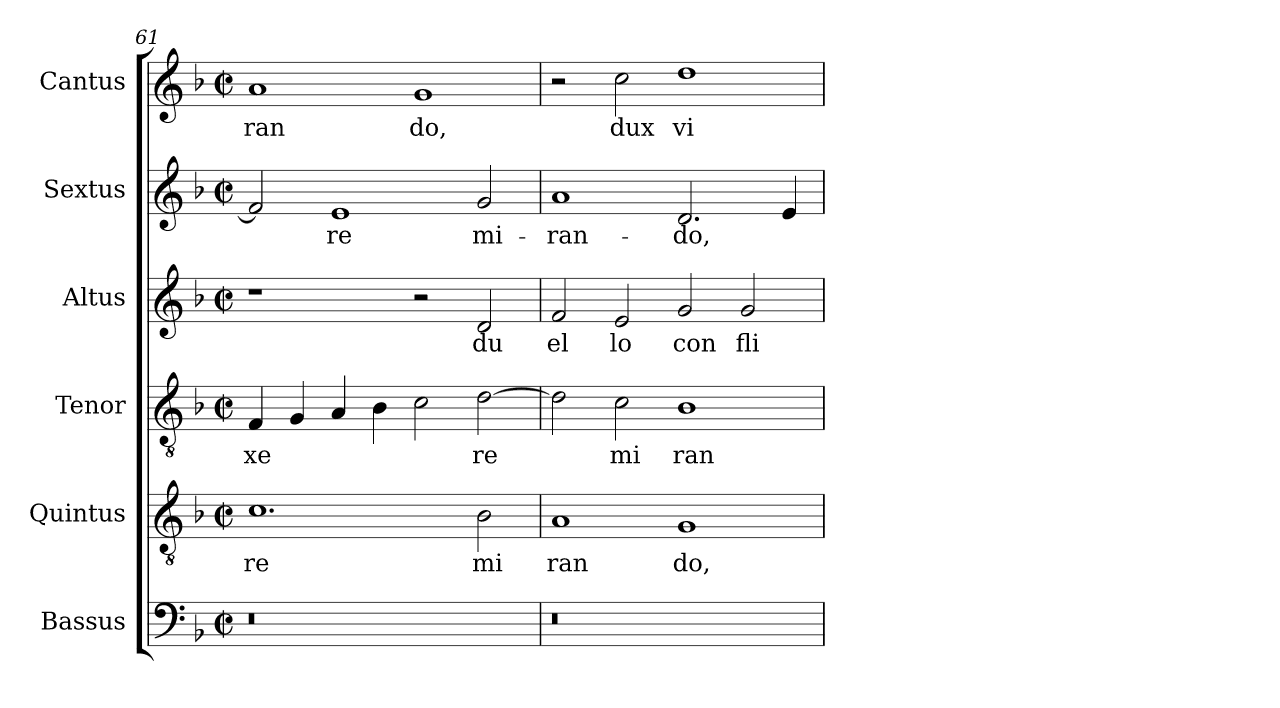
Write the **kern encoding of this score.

**kern	**kern	**text	**kern	**text	**kern	**text	**kern	**text	**kern	**text
*part6	*part5	*part5	*part4	*part4	*part3	*part3	*part2	*part2	*part1	*part1
*staff6	*staff5	*staff5	*staff4	*staff4	*staff3	*staff3	*staff2	*staff2	*staff1	*staff1
*I"Bassus	*I"Quintus	*	*I"Tenor	*	*I"Altus	*	*I"Sextus	*	*I"Cantus	*
*clefF4	*clefGv2	*	*clefGv2	*	*clefG2	*	*clefG2	*	*clefG2	*
*k[b-]	*k[b-]	*	*k[b-]	*	*k[b-]	*	*k[b-]	*	*k[b-]	*
*F:	*F:	*	*F:	*	*F:	*	*F:	*	*F:	*
*M2/2	*M2/2	*	*M2/2	*	*M2/2	*	*M2/2	*	*M2/2	*
*met(c|)	*met(c|)	*	*met(c|)	*	*met(c|)	*	*met(c|)	*	*met(c|)	*
=61	=61	=61	=61	=61	=61	=61	=61	=61	=61	=61
!	!	!LO:LY:b:cj	!	!LO:LY:b:cj	!	!	!	!	!	!LO:LY:b:cj
0r	1.c	re	4F/	xe	1r	.	2f/]	.	1a	ran
.	.	.	4G/	.	.	.	.	.	.	.
!	!	!	!	!	!	!	!	!LO:LY:b:cj	!	!
.	.	.	4A/	.	.	.	1e	-re	.	.
.	.	.	4B-\	.	.	.	.	.	.	.
!	!	!	!	!	!	!	!	!	!	!LO:LY:b:cj
.	.	.	2c\	.	2r	.	.	.	1g	do,
!	!	!LO:LY:b:cj	!	!LO:LY:b:cj	!	!LO:LY:b:cj	!	!LO:LY:b:cj	!	!
.	2B-\	mi	[>2d\	re	2d/	du	2g/	mi-	.	.
=62	=62	=62	=62	=62	=62	=62	=62	=62	=62	=62
!	!	!LO:LY:b:cj	!	!	!	!LO:LY:b:cj	!	!LO:LY:b:cj	!	!
0r	1A	ran	2d\]	.	2f/	el	1a	-ran-	2r	.
!	!	!	!	!LO:LY:b:cj	!	!LO:LY:b:cj	!	!	!	!LO:LY:b:cj
.	.	.	2c\	mi	2e/	lo	.	.	2cc\	dux
!	!	!LO:LY:b:cj	!	!LO:LY:b:cj	!	!LO:LY:b:cj	!	!LO:LY:b	!	!LO:LY:b:cj
.	1G	do,	1B-	ran	2g/	con	2.d/	-do,	1dd	vi
!	!	!	!	!	!	!LO:LY:b:cj	!	!	!	!
.	.	.	.	.	2g/	fli	.	.	.	.
.	.	.	.	.	.	.	4e/	.	.	.
=	=	=	=	=	=	=	=	=	=	=
*-	*-	*-	*-	*-	*-	*-	*-	*-	*-	*-
